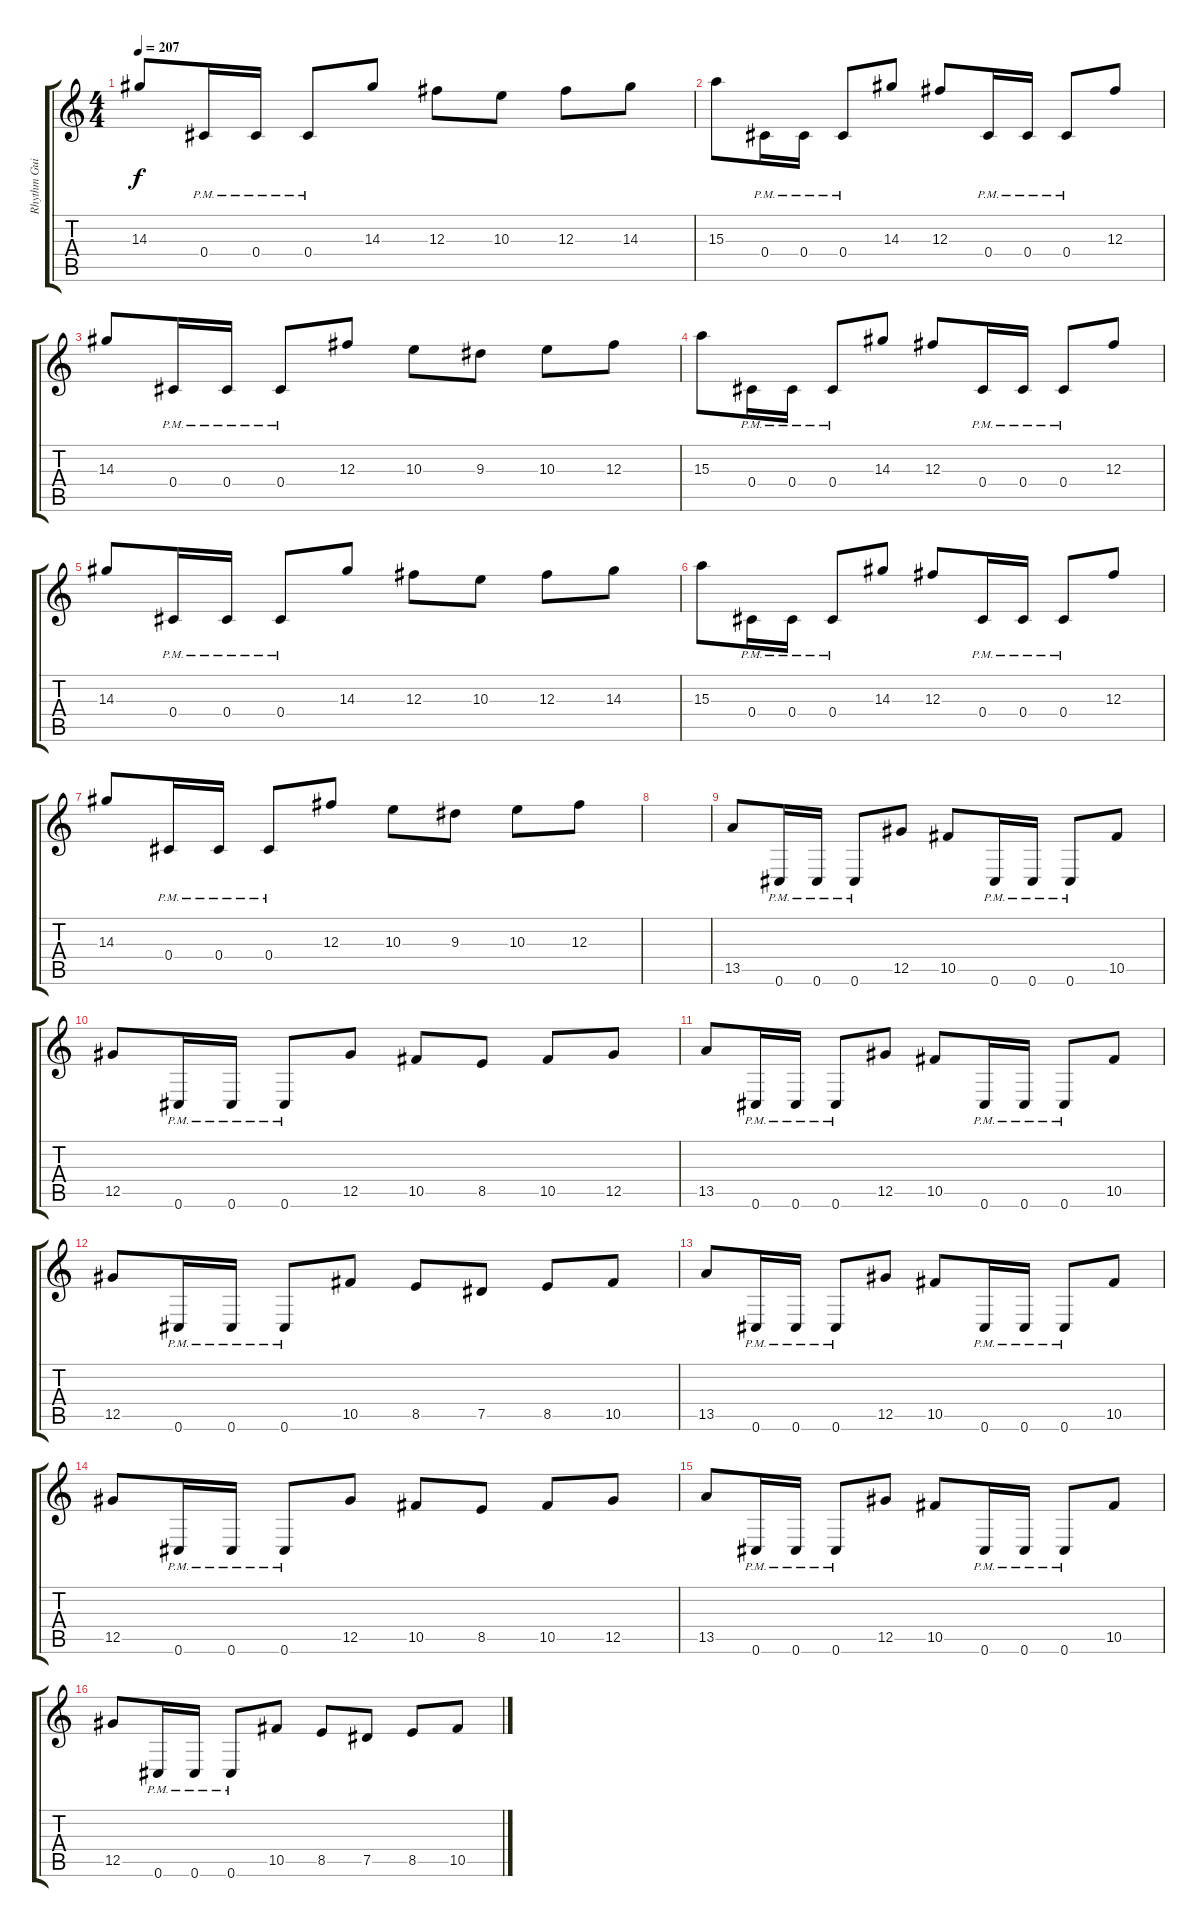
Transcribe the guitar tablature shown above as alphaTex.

\track ("Rhythm Guitar" "Rhythm Gui") {instrument distortionguitar}
\staff {score tabs}
\tuning (Eb4 Bb3 Gb3 Db3 Ab2 Db2) {hide}
\ts (4 4)
\tempo 207
\clef g2
\ks c
14.3.8{dy f} 0.4{pm}.16 0.4{pm}.16 0.4{pm}.8 14.3.8 12.3.8 10.3.8 12.3.8 14.3.8 |
15.3.8 0.4{pm}.16 0.4{pm}.16 0.4{pm}.8 14.3.8 12.3.8 0.4{pm}.16 0.4{pm}.16 0.4{pm}.8 12.3.8 |
14.3.8 0.4{pm}.16 0.4{pm}.16 0.4{pm}.8 12.3.8 10.3.8 9.3.8 10.3.8 12.3.8 |
15.3.8 0.4{pm}.16 0.4{pm}.16 0.4{pm}.8 14.3.8 12.3.8 0.4{pm}.16 0.4{pm}.16 0.4{pm}.8 12.3.8 |
14.3.8 0.4{pm}.16 0.4{pm}.16 0.4{pm}.8 14.3.8 12.3.8 10.3.8 12.3.8 14.3.8 |
15.3.8 0.4{pm}.16 0.4{pm}.16 0.4{pm}.8 14.3.8 12.3.8 0.4{pm}.16 0.4{pm}.16 0.4{pm}.8 12.3.8 |
14.3.8 0.4{pm}.16 0.4{pm}.16 0.4{pm}.8 12.3.8 10.3.8 9.3.8 10.3.8 12.3.8 |
|
13.5.8 0.6{pm}.16 0.6{pm}.16 0.6{pm}.8 12.5.8 10.5.8 0.6{pm}.16 0.6{pm}.16 0.6{pm}.8 10.5.8 |
12.5.8 0.6{pm}.16 0.6{pm}.16 0.6{pm}.8 12.5.8 10.5.8 8.5.8 10.5.8 12.5.8 |
13.5.8 0.6{pm}.16 0.6{pm}.16 0.6{pm}.8 12.5.8 10.5.8 0.6{pm}.16 0.6{pm}.16 0.6{pm}.8 10.5.8 |
12.5.8 0.6{pm}.16 0.6{pm}.16 0.6{pm}.8 10.5.8 8.5.8 7.5.8 8.5.8 10.5.8 |
13.5.8 0.6{pm}.16 0.6{pm}.16 0.6{pm}.8 12.5.8 10.5.8 0.6{pm}.16 0.6{pm}.16 0.6{pm}.8 10.5.8 |
12.5.8 0.6{pm}.16 0.6{pm}.16 0.6{pm}.8 12.5.8 10.5.8 8.5.8 10.5.8 12.5.8 |
13.5.8 0.6{pm}.16 0.6{pm}.16 0.6{pm}.8 12.5.8 10.5.8 0.6{pm}.16 0.6{pm}.16 0.6{pm}.8 10.5.8 |
12.5.8 0.6{pm}.16 0.6{pm}.16 0.6{pm}.8 10.5.8 8.5.8 7.5.8 8.5.8 10.5.8
